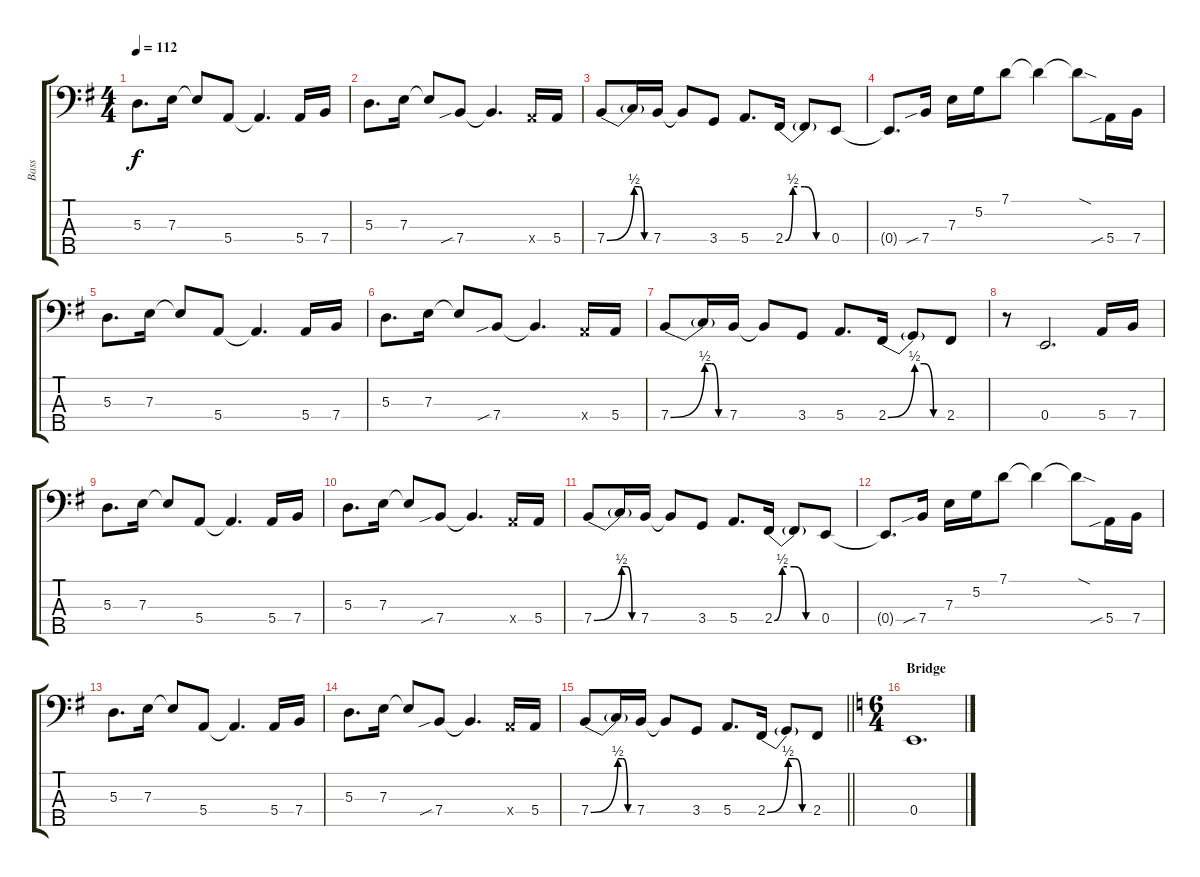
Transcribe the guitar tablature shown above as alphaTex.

\track ("Bass" "Bass") {instrument electricbassfinger}
\staff {score tabs}
\tuning (G2 D2 A1 E1 B0) {hide}
\ts (4 4)
\tempo 112
\clef f4
\ks g
5.3.8{d dy f} 7.3.16 7.3{t}.8 5.4.8 5.4{t}.4{d} 5.4.16 7.4.16 |
5.3.8{d} 7.3.16 7.3{t}.8 7.4{sib}.8 7.4{t}.4{d} 5.4{x}.16 5.4.16 |
7.4{be (bend 0 0 60 2)}.8 7.4{be (custom 0 2 20 2 40 0 60 0) t}.16 7.4.16 7.4{t}.8 3.4.8 5.4.8{d} 2.4{be (custom 0 0 10 2 25 2 40 0 60 0)}.16 2.4{t}.8 0.4.8 |
0.4{t}.8{d} 7.4{sib}.16 7.3.16 5.2.16 7.1.8 7.1{t}.4 7.1{sod t}.8 5.4{sib}.16 7.4.16 |
5.3.8{d} 7.3.16 7.3{t}.8 5.4.8 5.4{t}.4{d} 5.4.16 7.4.16 |
5.3.8{d} 7.3.16 7.3{t}.8 7.4{sib}.8 7.4{t}.4{d} 5.4{x}.16 5.4.16 |
7.4{be (bend 0 0 60 2)}.8 7.4{be (custom 0 2 20 2 40 0 60 0) t}.16 7.4.16 7.4{t}.8 3.4.8 5.4.8{d} 2.4{be (bend 0 0 60 2)}.16 2.4{be (custom 0 2 20 2 40 0 60 0) t}.8 2.4.8 |
r.8 0.4.2{d} 5.4.16 7.4.16 |
5.3.8{d} 7.3.16 7.3{t}.8 5.4.8 5.4{t}.4{d} 5.4.16 7.4.16 |
5.3.8{d} 7.3.16 7.3{t}.8 7.4{sib}.8 7.4{t}.4{d} 5.4{x}.16 5.4.16 |
7.4{be (bend 0 0 60 2)}.8 7.4{be (custom 0 2 20 2 40 0 60 0) t}.16 7.4.16 7.4{t}.8 3.4.8 5.4.8{d} 2.4{be (custom 0 0 10 2 25 2 40 0 60 0)}.16 2.4{t}.8 0.4.8 |
0.4{t}.8{d} 7.4{sib}.16 7.3.16 5.2.16 7.1.8 7.1{t}.4 7.1{sod t}.8 5.4{sib}.16 7.4.16 |
5.3.8{d} 7.3.16 7.3{t}.8 5.4.8 5.4{t}.4{d} 5.4.16 7.4.16 |
5.3.8{d} 7.3.16 7.3{t}.8 7.4{sib}.8 7.4{t}.4{d} 5.4{x}.16 5.4.16 |
\barLineRight lightlight
7.4{be (bend 0 0 60 2)}.8 7.4{be (custom 0 2 20 2 40 0 60 0) t}.16 7.4.16 7.4{t}.8 3.4.8 5.4.8{d} 2.4{be (bend 0 0 60 2)}.16 2.4{be (custom 0 2 20 2 40 0 60 0) t}.8 2.4.8 |
\ts (6 4)
\section ("" "Bridge")
\ks c
0.4.1{d}
